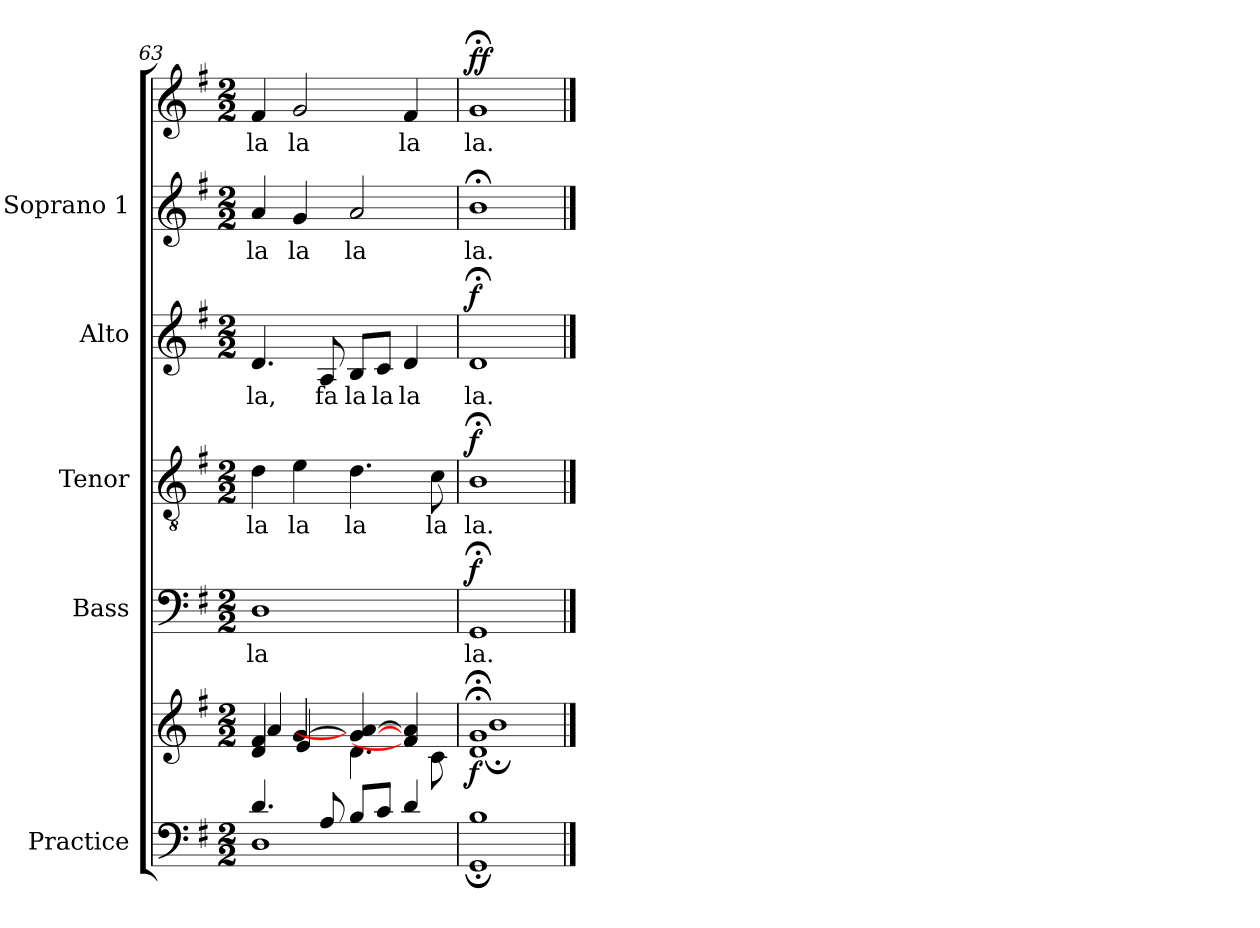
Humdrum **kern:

**kern	**kern	**dynam	**kern	**text	**dynam	**kern	**text	**dynam	**kern	**text	**dynam	**kern	**text	**kern	**text	**dynam
*part5	*part5	*part5	*part4	*part4	*part4	*part3	*part3	*part3	*part2	*part2	*part2	*part1	*part1	*part1	*part1	*part1
*staff7	*staff6	*staff6/7	*staff5	*staff5	*staff5	*staff4	*staff4	*staff4	*staff3	*staff3	*staff3	*staff2	*staff2	*staff1	*staff1	*staff1/2
*I"Practice	*	*	*I"Bass	*	*	*I"Tenor	*	*	*I"Alto	*	*	*I"Soprano 1	*	*	*	*
*	*	*	*I'B	*	*	*I'T	*	*	*I'A	*	*	*I'S	*	*	*	*
*clefF4	*clefG2	*	*clefF4	*	*	*clefGv2	*	*	*clefG2	*	*	*clefG2	*	*clefG2	*	*
*k[f#]	*k[f#]	*	*k[f#]	*	*	*k[f#]	*	*	*k[f#]	*	*	*k[f#]	*	*k[f#]	*	*
*G:	*G:	*	*G:	*	*	*G:	*	*	*G:	*	*	*G:	*	*G:	*	*
*M2/2	*M2/2	*	*M2/2	*	*	*M2/2	*	*	*M2/2	*	*	*M2/2	*	*M2/2	*	*
=63	=63	=63	=63	=63	=63	=63	=63	=63	=63	=63	=63	=63	=63	=63	=63	=63
*^	*^	*	*	*	*	*	*	*	*	*	*	*	*	*	*	*
*	*	*	*^	*	*	*	*	*	*	*	*	*	*	*	*	*	*	*
!	!	!	!	!	!	!	!LO:LY:b	!	!	!LO:LY:b	!	!	!LO:LY:b	!	!	!LO:LY:b	!	!LO:LY:b	!
4.d/	1D	4f#	4a/	4d/	.	1D	la	.	4d	la	.	4.d	la,	.	4a	la	4f#	la	.
!	!	!	!	!	!	!	!	!	!	!LO:LY:b	!	!	!	!	!	!LO:LY:b	!	!LO:LY:b	!
.	.	[4g	4g/	4e	.	.	.	.	4e	la	.	.	.	.	4g	la	2g	la	.
!	!	!	!	!	!	!	!	!	!	!	!	!	!LO:LY:b	!	!	!	!	!	!
8A/	.	.	.	.	.	.	.	.	.	.	.	8A	fa	.	.	.	.	.	.
!	!	!	!	!	!	!	!	!	!	!LO:LY:b	!	!	!LO:LY:b	!	!	!LO:LY:b	!	!	!
8B/L	.	4g_ 4a_	2a/yy	4.d\	.	.	.	.	4.d	la	.	8B/L	la	.	2a	la	.	.	.
!	!	!	!	!	!	!	!	!	!	!	!	!	!LO:LY:b	!	!	!	!	!	!
8c/J	.	.	.	.	.	.	.	.	.	.	.	8c/J	la	.	.	.	.	.	.
!	!	!	!	!	!	!	!	!	!	!	!	!	!LO:LY:b	!	!	!	!	!LO:LY:b	!
4d/	.	4f#] 4a]	.	.	.	.	.	.	.	.	.	4d	la	.	.	.	4f#	la	.
!	!	!	!	!	!	!	!	!	!	!LO:LY:b	!	!	!	!	!	!	!	!	!
.	.	.	.	8c\	.	.	.	.	8c	la	.	.	.	.	.	.	.	.	.
=64	=64	=64	=64	=64	=64	=64	=64	=64	=64	=64	=64	=64	=64	=64	=64	=64	=64	=64	=64
!	!	!	!	!	!LO:DY:b	!	!LO:LY:b	!LO:DY:b	!	!LO:LY:b	!LO:DY:b	!	!LO:LY:b	!LO:DY:b	!	!LO:LY:b	!	!LO:LY:b	!LO:DY:b=2
!	!	!	!	!	!	!	!	!	!	!	!	!	!	!	!	!	!	!	!LO:DY:n=1:b
1B	1GG;	1g;<	1b;</	1d;<	f	1GG;<	la.	f	1B;<	la.	f	1d;<	la.	f	1b;<	la.	1g;<	la.	f f
*v	*v	*	*	*	*	*	*	*	*	*	*	*	*	*	*	*	*	*	*
*	*v	*v	*v	*	*	*	*	*	*	*	*	*	*	*	*	*	*	*
==	==	==	==	==	==	==	==	==	==	==	==	==	==	==	==	==
*-	*-	*-	*-	*-	*-	*-	*-	*-	*-	*-	*-	*-	*-	*-	*-	*-
